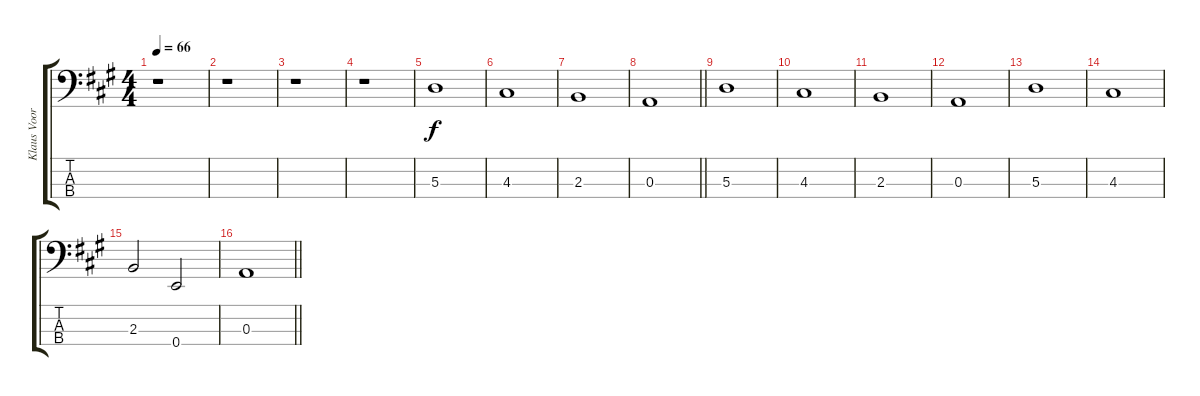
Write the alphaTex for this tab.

\track ("Klaus Voormann - Bass" "Klaus Voor") {instrument electricbassfinger}
\staff {score tabs}
\tuning (G2 D2 A1 E1) {hide}
\ts (4 4)
\tempo 66
\clef f4
\ks a
r.1{dy f instrument electricbassfinger} |
r.1 |
r.1 |
r.1 |
5.3.1 |
4.3.1 |
2.3.1 |
\barLineRight lightlight
0.3.1 |
5.3.1 |
4.3.1 |
2.3.1 |
0.3.1 |
5.3.1 |
4.3.1 |
2.3.2 0.4.2 |
\barLineRight lightlight
0.3.1
